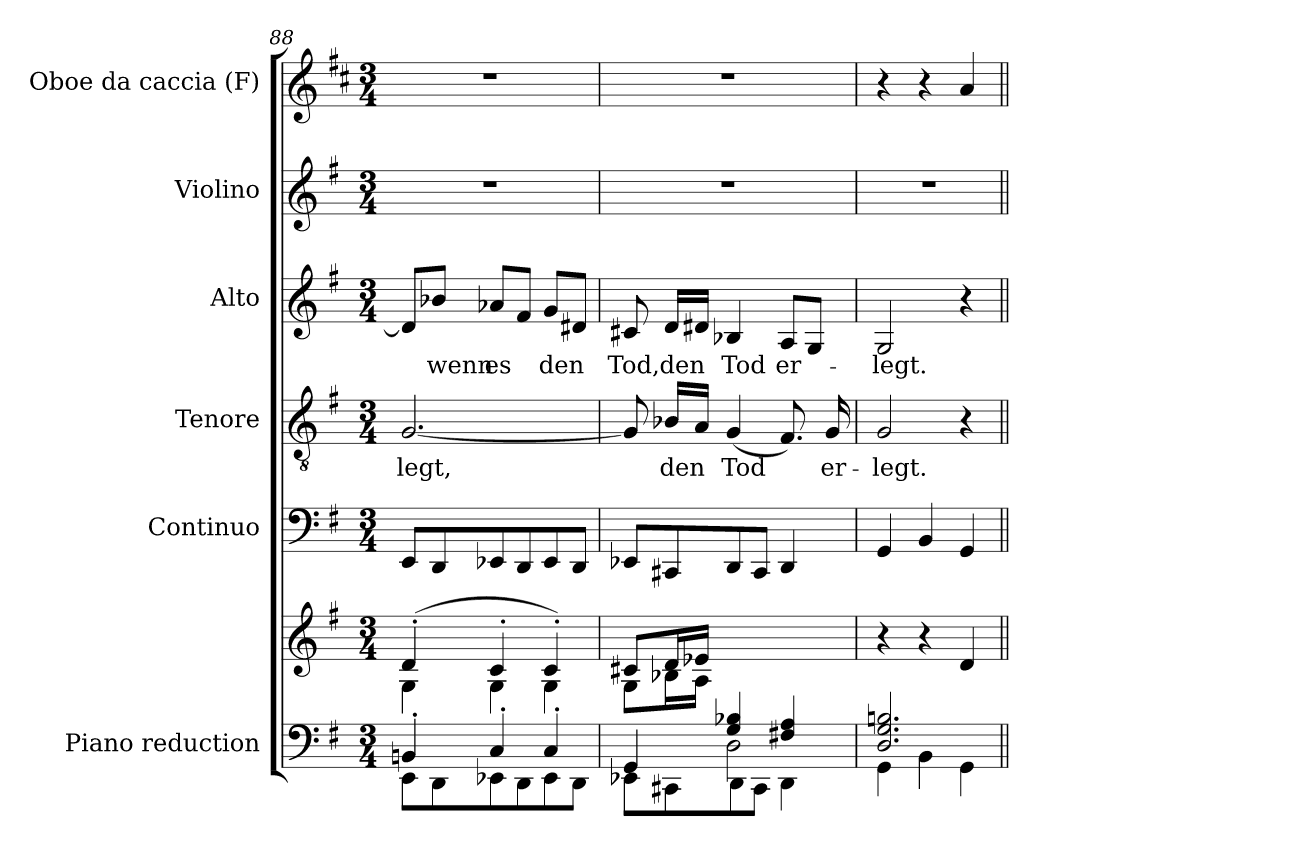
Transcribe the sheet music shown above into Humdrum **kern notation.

**kern	**kern	**kern	**kern	**text	**kern	**text	**kern	**kern
*part6	*part6	*part5	*part4	*part4	*part3	*part3	*part2	*part1
*staff7	*staff6	*staff5	*staff4	*staff4	*staff3	*staff3	*staff2	*staff1
*I"Piano reduction	*	*I"Continuo	*I"Tenore	*	*I"Alto	*	*I"Violino	*I"Oboe da caccia (F)
*I'Pno	*	*	*	*	*	*	*I'Vln	*
!!LO:LB:g=z
*clefF4	*clefG2	*clefF4	*clefGv2	*	*clefG2	*	*clefG2	*clefG2
*	*	*	*	*	*	*	*	*ITrd4c7
*k[f#]	*k[f#]	*k[f#]	*k[f#]	*	*k[f#]	*	*k[f#]	*k[f#]
*M3/4	*M3/4	*M3/4	*M3/4	*	*M3/4	*	*M3/4	*M3/4
=88	=88	=88	=88	=88	=88	=88	=88	=88
*^	*^	*	*	*	*	*	*	*
!	!	!	!	!	!	!LO:LY:b	!	!	!	!
4BBn'/	8EE\L	(>4d'/	4G\	8EE/L	[2.G/	-legt,	8d/L]	.	2.r	2.r
!	!	!	!	!	!	!	!	!LO:LY:b	!	!
.	8DD\	.	.	8DD/	.	.	8b-X/J	wenn	.	.
!	!	!	!	!	!	!	!	!LO:LY:b	!	!
4C'/	8EE-X\	4c'/	4G\	8EE-X/	.	.	8a-X/L	es	.	.
.	8DD\	.	.	8DD/	.	.	8f#/J	.	.	.
!	!	!	!	!	!	!	!	!LO:LY:b	!	!
4C'/	8EE-\	4c'/)	4G\	8EE-/	.	.	8g/L	den	.	.
.	8DD\J	.	.	8DD/J	.	.	8d#X/J	.	.	.
=89	=89	=89	=89	=89	=89	=89	=89	=89	=89	=89
*	*^	*	*	*	*	*	*	*	*	*
!	!	!	!	!	!	!	!	!	!LO:LY:b	!	!
4ryy	4GG/	8EE-X\L	8c#X/L	8G\L	8EE-X/L	8G/]	.	8c#X/	Tod,	2.r	2.r
!	!	!	!	!	!	!	!LO:LY:b	!	!LO:LY:b	!	!
.	.	8CC#X\	16d/L	16B-X\L	8CC#X/	16B-X/LL	den	16d/LL	den	.	.
.	.	.	16e-X/JJ	16A\JJ	.	16A/JJ	.	16d#X/JJ	.	.	.
!	!	!	!	!	!	!	!LO:LY:b	!	!LO:LY:b	!	!
4G/ 4B-X/	2D\	8DD\	2ryy	2ryy	8DD/	(<4G/	Tod	4B-X/	Tod	.	.
.	.	8CC#\J	.	.	8CC#/J	.	.	.	.	.	.
!	!	!	!	!	!	!	!	!	!LO:LY:b	!	!
4F#X/ 4A/	.	4DD\	.	.	4DD/	8.F#/)	.	8A/L	er-	.	.
.	.	.	.	.	.	.	.	8G/J	.	.	.
!	!	!	!	!	!	!	!LO:LY:b	!	!	!	!
.	.	.	.	.	.	16G/	er-	.	.	.	.
*	*v	*v	*	*	*	*	*	*	*	*	*
*	*	*v	*v	*	*	*	*	*	*	*
=90	=90	=90	=90	=90	=90	=90	=90	=90	=90
!	!	!	!	!	!LO:LY:b	!	!LO:LY:b	!	!
2.D/ 2.G/ 2.Bn/	4GG\	4r	4GG/	2G/	legt.	2G/	legt.	2.r	4r
.	4BB\	4r	4BB/	.	.	.	.	.	4r
.	4GG\	4d/	4GG/	4r	.	4r	.	.	4d/
*v	*v	*	*	*	*	*	*	*	*
=||	=||	=||	=||	=||	=||	=||	=||	=||
*-	*-	*-	*-	*-	*-	*-	*-	*-
